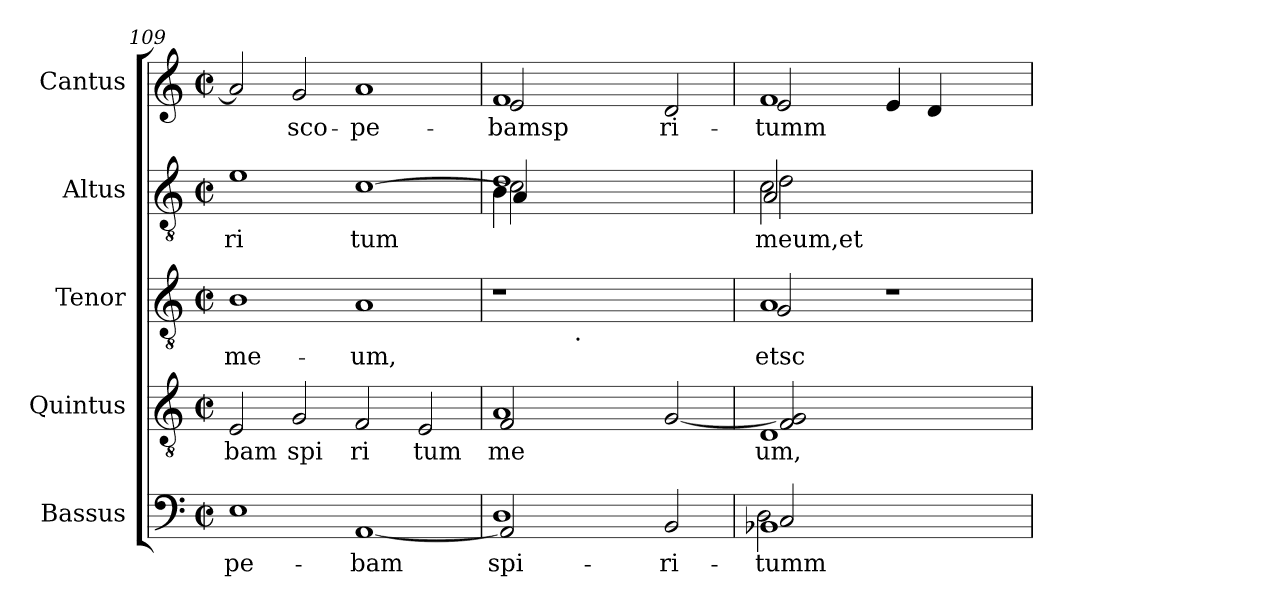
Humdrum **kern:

**kern	**text	**kern	**text	**kern	**text	**kern	**text	**kern	**text
*part5	*part5	*part4	*part4	*part3	*part3	*part2	*part2	*part1	*part1
*staff5	*staff5	*staff4	*staff4	*staff3	*staff3	*staff2	*staff2	*staff1	*staff1
*I"Bassus	*	*I"Quintus	*	*I"Tenor	*	*I"Altus	*	*I"Cantus	*
!!LO:LB:g=z
*clefF4	*	*clefGv2	*	*clefGv2	*	*clefGv2	*	*clefG2	*
*k[]	*	*k[]	*	*k[]	*	*k[]	*	*k[]	*
*C:	*	*C:	*	*C:	*	*C:	*	*C:	*
*M2/2	*	*M2/2	*	*M2/2	*	*M2/2	*	*M2/2	*
*met(c|)	*	*met(c|)	*	*met(c|)	*	*met(c|)	*	*met(c|)	*
=109	=109	=109	=109	=109	=109	=109	=109	=109	=109
!	!LO:LY:b:cj	!	!LO:LY:b:cj	!	!LO:LY:b:cj	!	!LO:LY:b:cj	!	!LO:LY:b:cj
1E	-pe-	2E/	bam	1B	me-	1e	ri	2a/]	.
!	!	!	!LO:LY:b:cj	!	!	!	!	!	!LO:LY:b:cj
.	.	2G/	spi	.	.	.	.	2g/	sco-
!	!LO:LY:b:cj	!	!LO:LY:b:cj	!	!LO:LY:b:cj	!	!LO:LY:b:cj	!	!LO:LY:b:cj
[<1AA	-bam	2F/	ri	1A	-um,	[>1c	tum	1a	-pe-
!	!	!	!LO:LY:b:cj	!	!	!	!	!	!
.	.	2E/	tum	.	.	.	.	.	.
=110	=110	=110	=110	=110	=110	=110	=110	=110	=110
*^	*	*	*	*	*	*	*	*	*
!	!	!LO:LY:b:cj	!	!LO:LY:b:cj	!	!	!	!LO:LY:b:cj	!	!LO:LY:b:cj
*	*	*	*^	*	*^	*	*^	*	*^	*
*	*	*	*	*	*	*	*	*	*	*^	*	*	*	*
*	*	*	*	*	*	*	*	*	*	*	*^	*	*	*	*
1D	2AA/]	spi-	1A	2F/	me	1r	4ryy	.	1d	2c\]	4B\	4A/	.	1f	2e/	-bamsp
.	.	.	.	.	.	.	8...ryy	.	.	.	2ryy	2ryy	.	.	.	.
!	!	!	!	!	!	!	!LO:TX:b:t=.	!	!	!	!	!	!	!	!	!
.	.	.	.	.	.	.	1ryy	.	.	.	.	.	.	.	.	.
.	1ryy	.	.	1ryy	.	.	.	.	.	2ryy	.	.	.	.	1ryy	.
.	.	.	.	.	.	.	.	.	.	.	2.ryy	2.ryy	.	.	.	.
!	!	!LO:LY:b:cj	!	!	!LO:LY:b:cj	!	!	!	!	!	!	!	!	!	!	!LO:LY:b:cj
2BB/	.	-ri-	[<2G/	.	.	2ryy	.	.	2ryy	2ryy	.	.	.	2d/	.	ri-
.	.	.	.	.	.	.	64ryy	.	.	.	.	.	.	.	.	.
=111	=111	=111	=111	=111	=111	=111	=111	=111	=111	=111	=111	=111	=111	=111	=111	=111
*	*^	*	*	*	*	*	*	*	*	*	*	*	*	*	*	*
!	!	!	!LO:LY:b:cj	!	!	!LO:LY:b:cj	!	!	!LO:LY:b:cj	!	!	!	!	!LO:LY:b:cj	!	!	!LO:LY:b:cj
*	*	*	*	*	*	*	*	*	*	*	*	*v	*v	*	*	*	*
1BB-X	2D\	2C/	-tumm	1D	2G/] 2F/	um,	1A	2G/	etsc	2c\	2A/	2d\	meum,et	1f	2e/	-tumm
.	1ryy	1ryy	.	.	1ryy	.	.	1.ryy	.	1.ryy	1.ryy	1.ryy	.	.	2ryy	.
!	!	!	!	!	!	!	!	!	!	!	!	!	!	!	!	!LO:LY:b:cj
1ryy	.	.	.	1ryy	.	.	1r	.	.	.	.	.	.	4e/	1ryy	.
!	!	!	!	!	!	!	!	!	!	!	!	!	!	!	!	!LO:LY:b:cj
.	.	.	.	.	.	.	.	.	.	.	.	.	.	4d/	.	.
.	2ryy	2ryy	.	.	2ryy	.	.	.	.	.	.	.	.	2ryy	.	.
*v	*v	*v	*	*	*	*	*v	*v	*	*v	*v	*v	*	*v	*v	*
*	*	*v	*v	*	*	*	*	*	*	*
=	=	=	=	=	=	=	=	=	=
*-	*-	*-	*-	*-	*-	*-	*-	*-	*-
